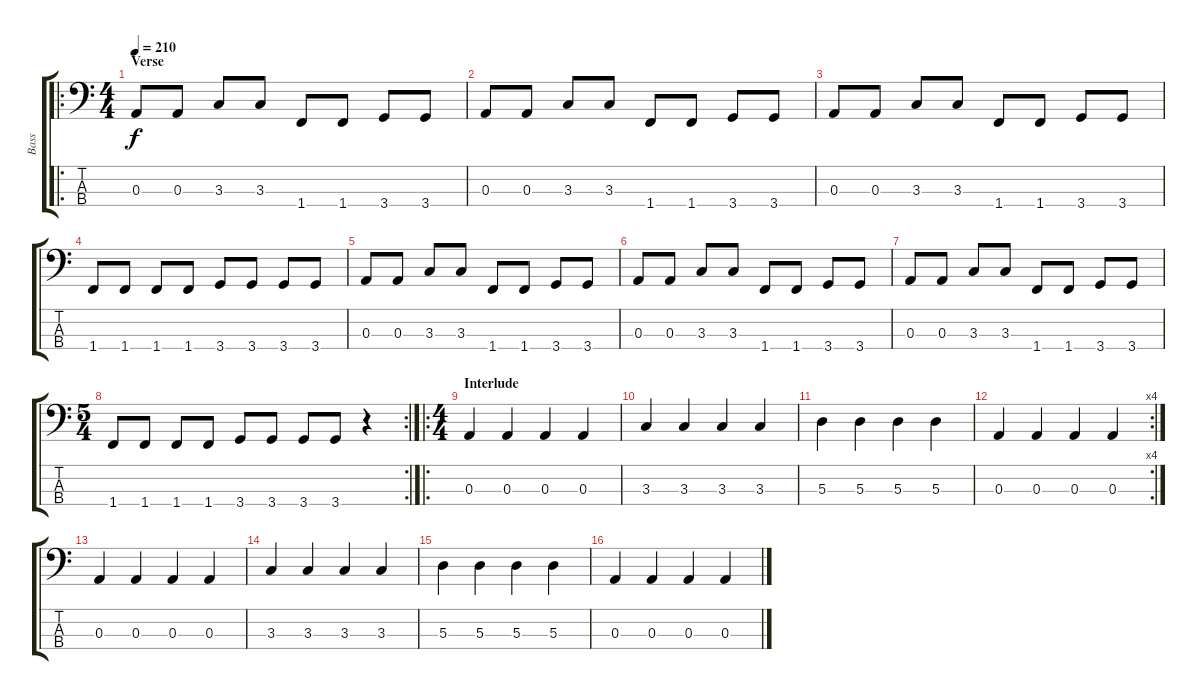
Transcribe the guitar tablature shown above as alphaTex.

\track ("Bass" "Bass") {instrument electricbassfinger}
\staff {score tabs}
\tuning (G2 D2 A1 E1) {hide}
\ro
\ts (4 4)
\section ("" "Verse")
\tempo 210
\clef f4
\ks c
0.3.8{dy f} 0.3.8 3.3.8 3.3.8 1.4.8 1.4.8 3.4.8 3.4.8 |
0.3.8 0.3.8 3.3.8 3.3.8 1.4.8 1.4.8 3.4.8 3.4.8 |
0.3.8 0.3.8 3.3.8 3.3.8 1.4.8 1.4.8 3.4.8 3.4.8 |
1.4.8 1.4.8 1.4.8 1.4.8 3.4.8 3.4.8 3.4.8 3.4.8 |
0.3.8 0.3.8 3.3.8 3.3.8 1.4.8 1.4.8 3.4.8 3.4.8 |
0.3.8 0.3.8 3.3.8 3.3.8 1.4.8 1.4.8 3.4.8 3.4.8 |
0.3.8 0.3.8 3.3.8 3.3.8 1.4.8 1.4.8 3.4.8 3.4.8 |
\rc 2
\ts (5 4)
1.4.8 1.4.8 1.4.8 1.4.8 3.4.8 3.4.8 3.4.8 3.4.8 r.4 |
\ro
\ts (4 4)
\section ("" "Interlude")
0.3.4 0.3.4 0.3.4 0.3.4 |
3.3.4 3.3.4 3.3.4 3.3.4 |
5.3.4 5.3.4 5.3.4 5.3.4 |
\rc 4
0.3.4 0.3.4 0.3.4 0.3.4 |
0.3.4 0.3.4 0.3.4 0.3.4 |
3.3.4 3.3.4 3.3.4 3.3.4 |
5.3.4 5.3.4 5.3.4 5.3.4 |
0.3.4 0.3.4 0.3.4 0.3.4
